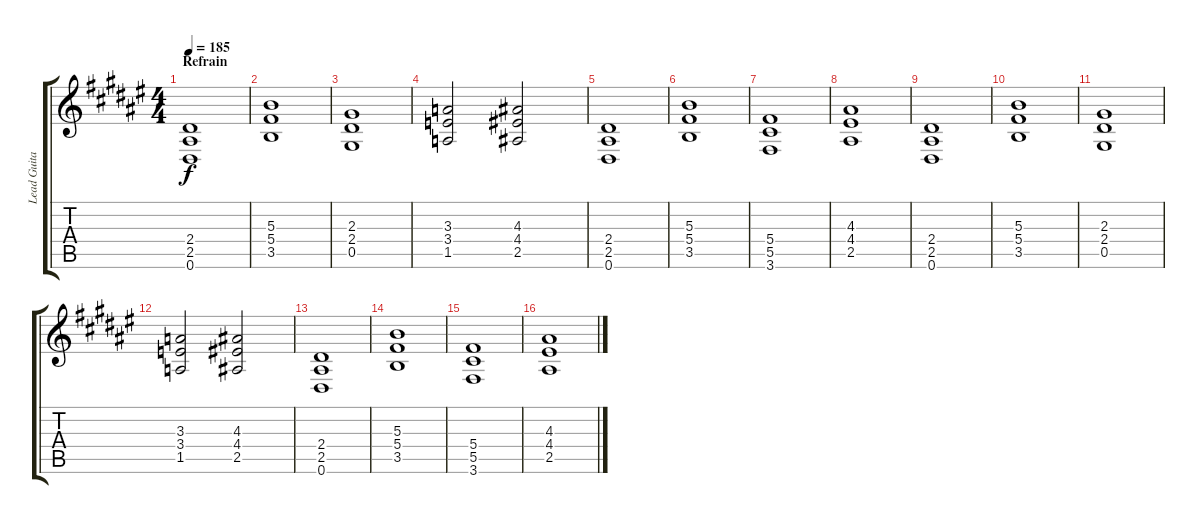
\track ("Lead Guitar" "Lead Guita") {instrument distortionguitar}
\staff {score tabs}
\tuning (Eb4 Bb3 Gb3 Db3 Ab2 Eb2) {hide}
\ts (4 4)
\section ("" "Refrain")
\tempo 185
\clef g2
\ks d#minor
(2.4 2.5 0.6).1{dy f} |
(5.3 5.4 3.5).1 |
(2.3 2.4 0.5).1 |
(3.3 3.4 1.5).2 (4.3 4.4 2.5).2 |
(2.4 2.5 0.6).1 |
(5.3 5.4 3.5).1 |
(5.4 5.5 3.6).1 |
(4.3 4.4 2.5).1 |
(2.4 2.5 0.6).1 |
(5.3 5.4 3.5).1 |
(2.3 2.4 0.5).1 |
(3.3 3.4 1.5).2 (4.3 4.4 2.5).2 |
(2.4 2.5 0.6).1 |
(5.3 5.4 3.5).1 |
(5.4 5.5 3.6).1 |
(4.3 4.4 2.5).1
